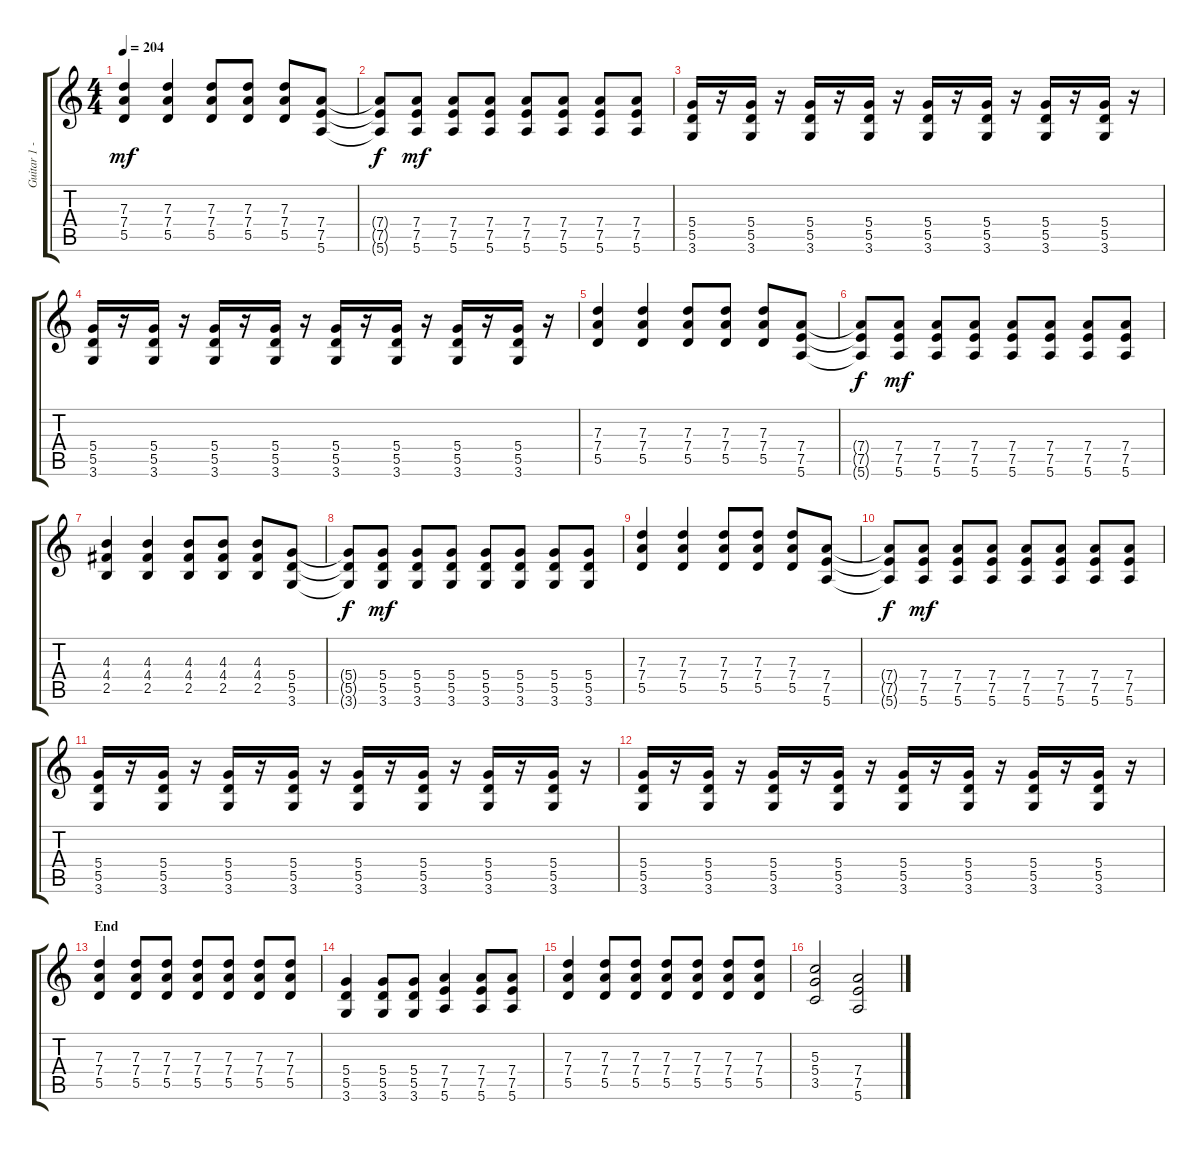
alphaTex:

\track ("Guitar 1 - Mathias" "Guitar 1 -") {instrument distortionguitar}
\staff {score tabs}
\tuning (E4 B3 G3 D3 A2 E2) {hide}
\ts (4 4)
\tempo 204
\clef g2
\ks c
(7.3 7.4 5.5).4{dy mf} (7.3 7.4 5.5).4 (7.3 7.4 5.5).8 (7.3 7.4 5.5).8 (7.3 7.4 5.5).8 (7.4 7.5 5.6).8 |
(7.4{t} 7.5{t} 5.6{t}).8{dy f} (7.4 7.5 5.6).8{dy mf} (7.4 7.5 5.6).8 (7.4 7.5 5.6).8 (7.4 7.5 5.6).8 (7.4 7.5 5.6).8 (7.4 7.5 5.6).8 (7.4 7.5 5.6).8 |
(5.4 5.5 3.6).16 r.16 (5.4 5.5 3.6).16 r.16 (5.4 5.5 3.6).16 r.16 (5.4 5.5 3.6).16 r.16 (5.4 5.5 3.6).16 r.16 (5.4 5.5 3.6).16 r.16 (5.4 5.5 3.6).16 r.16 (5.4 5.5 3.6).16 r.16 |
(5.4 5.5 3.6).16 r.16 (5.4 5.5 3.6).16 r.16 (5.4 5.5 3.6).16 r.16 (5.4 5.5 3.6).16 r.16 (5.4 5.5 3.6).16 r.16 (5.4 5.5 3.6).16 r.16 (5.4 5.5 3.6).16 r.16 (5.4 5.5 3.6).16 r.16 |
(7.3 7.4 5.5).4 (7.3 7.4 5.5).4 (7.3 7.4 5.5).8 (7.3 7.4 5.5).8 (7.3 7.4 5.5).8 (7.4 7.5 5.6).8 |
(7.4{t} 7.5{t} 5.6{t}).8{dy f} (7.4 7.5 5.6).8{dy mf} (7.4 7.5 5.6).8 (7.4 7.5 5.6).8 (7.4 7.5 5.6).8 (7.4 7.5 5.6).8 (7.4 7.5 5.6).8 (7.4 7.5 5.6).8 |
(4.3 4.4 2.5).4 (4.3 4.4 2.5).4 (4.3 4.4 2.5).8 (4.3 4.4 2.5).8 (4.3 4.4 2.5).8 (5.4 5.5 3.6).8 |
(5.4{t} 5.5{t} 3.6{t}).8{dy f} (5.4 5.5 3.6).8{dy mf} (5.4 5.5 3.6).8 (5.4 5.5 3.6).8 (5.4 5.5 3.6).8 (5.4 5.5 3.6).8 (5.4 5.5 3.6).8 (5.4 5.5 3.6).8 |
(7.3 7.4 5.5).4 (7.3 7.4 5.5).4 (7.3 7.4 5.5).8 (7.3 7.4 5.5).8 (7.3 7.4 5.5).8 (7.4 7.5 5.6).8 |
(7.4{t} 7.5{t} 5.6{t}).8{dy f} (7.4 7.5 5.6).8{dy mf} (7.4 7.5 5.6).8 (7.4 7.5 5.6).8 (7.4 7.5 5.6).8 (7.4 7.5 5.6).8 (7.4 7.5 5.6).8 (7.4 7.5 5.6).8 |
(5.4 5.5 3.6).16 r.16 (5.4 5.5 3.6).16 r.16 (5.4 5.5 3.6).16 r.16 (5.4 5.5 3.6).16 r.16 (5.4 5.5 3.6).16 r.16 (5.4 5.5 3.6).16 r.16 (5.4 5.5 3.6).16 r.16 (5.4 5.5 3.6).16 r.16 |
(5.4 5.5 3.6).16 r.16 (5.4 5.5 3.6).16 r.16 (5.4 5.5 3.6).16 r.16 (5.4 5.5 3.6).16 r.16 (5.4 5.5 3.6).16 r.16 (5.4 5.5 3.6).16 r.16 (5.4 5.5 3.6).16 r.16 (5.4 5.5 3.6).16 r.16 |
\section ("" "End")
(7.3 7.4 5.5).4 (7.3 7.4 5.5).8 (7.3 7.4 5.5).8 (7.3 7.4 5.5).8 (7.3 7.4 5.5).8 (7.3 7.4 5.5).8 (7.3 7.4 5.5).8 |
(5.4 5.5 3.6).4 (5.4 5.5 3.6).8 (5.4 5.5 3.6).8 (7.4 7.5 5.6).4 (7.4 7.5 5.6).8 (7.4 7.5 5.6).8 |
(7.3 7.4 5.5).4 (7.3 7.4 5.5).8 (7.3 7.4 5.5).8 (7.3 7.4 5.5).8 (7.3 7.4 5.5).8 (7.3 7.4 5.5).8 (7.3 7.4 5.5).8 |
(5.3 5.4 3.5).2 (7.4 7.5 5.6).2
